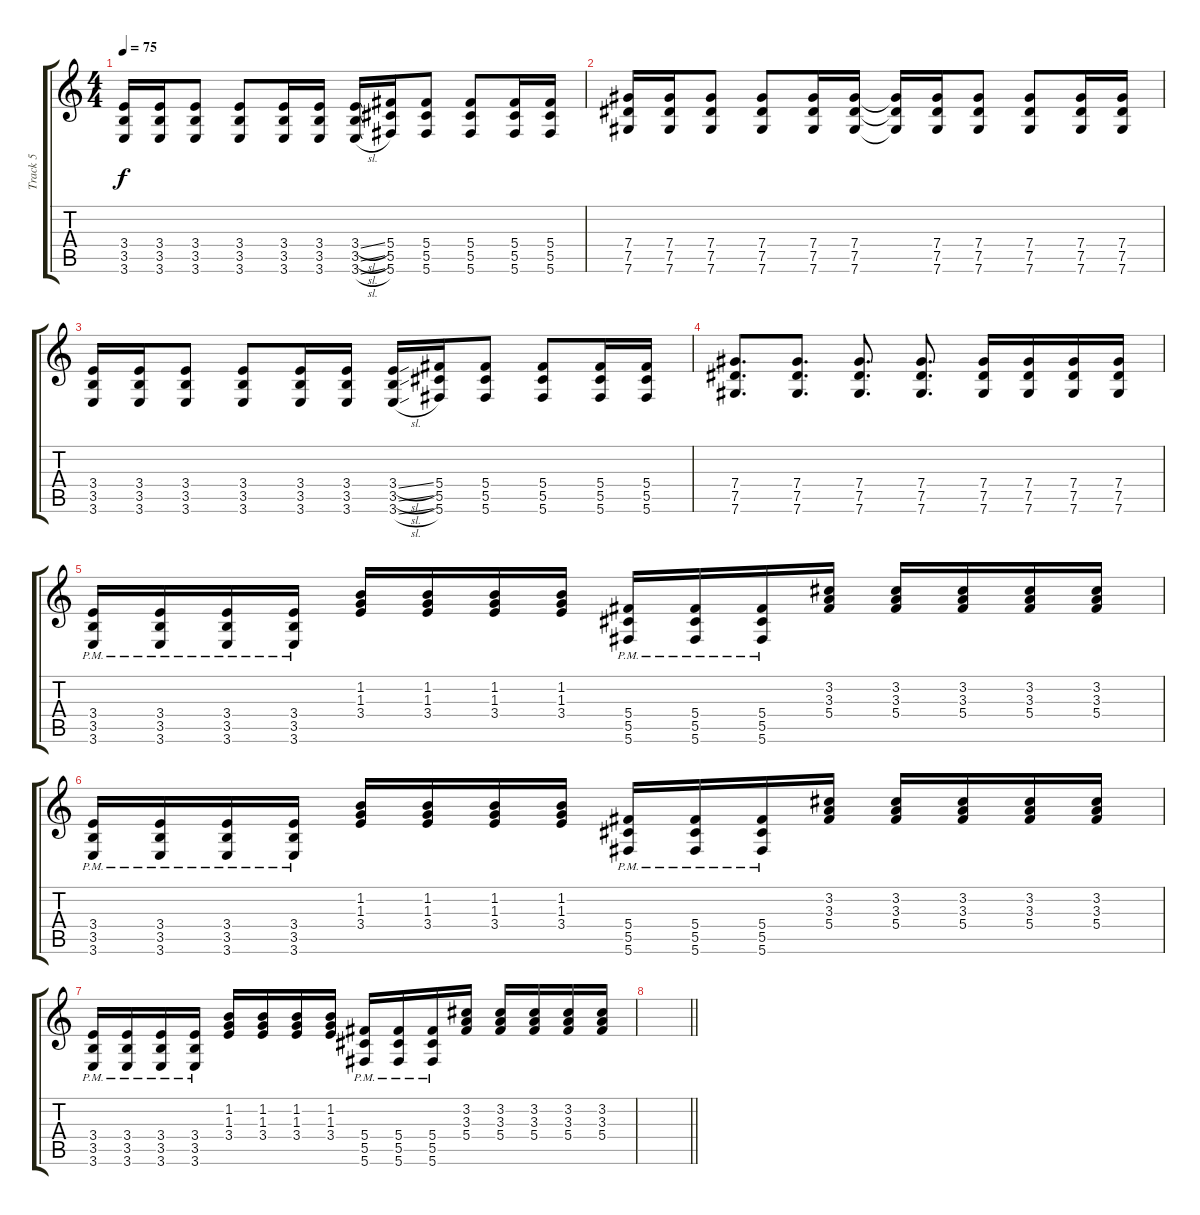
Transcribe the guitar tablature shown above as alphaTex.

\track ("Track 5" "Track 5") {instrument overdrivenguitar}
\staff {score tabs}
\tuning (Eb4 Bb3 Gb3 Db3 Ab2 Db2) {hide}
\ts (4 4)
\tempo 75
\clef g2
\ks c
(3.4 3.5 3.6).16{dy f} (3.4 3.5 3.6).16 (3.4 3.5 3.6).8 (3.4 3.5 3.6).8 (3.4 3.5 3.6).16 (3.4 3.5 3.6).16 (3.4{sl} 3.5{sl} 3.6{sl}).16 (5.4 5.5 5.6).16 (5.4 5.5 5.6).8 (5.4 5.5 5.6).8 (5.4 5.5 5.6).16 (5.4 5.5 5.6).16 |
(7.4 7.5 7.6).16 (7.4 7.5 7.6).16 (7.4 7.5 7.6).8 (7.4 7.5 7.6).8 (7.4 7.5 7.6).16 (7.4 7.5 7.6).16 (7.4{t} 7.5{t} 7.6{t}).16 (7.4 7.5 7.6).16 (7.4 7.5 7.6).8 (7.4 7.5 7.6).8 (7.4 7.5 7.6).16 (7.4 7.5 7.6).16 |
(3.4 3.5 3.6).16 (3.4 3.5 3.6).16 (3.4 3.5 3.6).8 (3.4 3.5 3.6).8 (3.4 3.5 3.6).16 (3.4 3.5 3.6).16 (3.4{sl} 3.5{sl} 3.6{sl}).16 (5.4 5.5 5.6).16 (5.4 5.5 5.6).8 (5.4 5.5 5.6).8 (5.4 5.5 5.6).16 (5.4 5.5 5.6).16 |
(7.4 7.5 7.6).8{d} (7.4 7.5 7.6).8{d} (7.4 7.5 7.6).8{d} (7.4 7.5 7.6).8{d} (7.4 7.5 7.6).16 (7.4 7.5 7.6).16 (7.4 7.5 7.6).16 (7.4 7.5 7.6).16 |
(3.4{pm} 3.5{pm} 3.6{pm}).16 (3.4{pm} 3.5{pm} 3.6{pm}).16 (3.4{pm} 3.5{pm} 3.6{pm}).16 (3.4{pm} 3.5{pm} 3.6{pm}).16 (1.2 1.3 3.4).16 (1.2 1.3 3.4).16 (1.2 1.3 3.4).16 (1.2 1.3 3.4).16 (5.4{pm} 5.5{pm} 5.6{pm}).16 (5.4{pm} 5.5{pm} 5.6{pm}).16 (5.4{pm} 5.5{pm} 5.6{pm}).16 (3.2 3.3 5.4).16 (3.2 3.3 5.4).16 (3.2 3.3 5.4).16 (3.2 3.3 5.4).16 (3.2 3.3 5.4).16 |
(3.4{pm} 3.5{pm} 3.6{pm}).16 (3.4{pm} 3.5{pm} 3.6{pm}).16 (3.4{pm} 3.5{pm} 3.6{pm}).16 (3.4{pm} 3.5{pm} 3.6{pm}).16 (1.2 1.3 3.4).16 (1.2 1.3 3.4).16 (1.2 1.3 3.4).16 (1.2 1.3 3.4).16 (5.4{pm} 5.5{pm} 5.6{pm}).16 (5.4{pm} 5.5{pm} 5.6{pm}).16 (5.4{pm} 5.5{pm} 5.6{pm}).16 (3.2 3.3 5.4).16 (3.2 3.3 5.4).16 (3.2 3.3 5.4).16 (3.2 3.3 5.4).16 (3.2 3.3 5.4).16 |
(3.4{pm} 3.5{pm} 3.6{pm}).16 (3.4{pm} 3.5{pm} 3.6{pm}).16 (3.4{pm} 3.5{pm} 3.6{pm}).16 (3.4{pm} 3.5{pm} 3.6{pm}).16 (1.2 1.3 3.4).16 (1.2 1.3 3.4).16 (1.2 1.3 3.4).16 (1.2 1.3 3.4).16 (5.4{pm} 5.5{pm} 5.6{pm}).16 (5.4{pm} 5.5{pm} 5.6{pm}).16 (5.4{pm} 5.5{pm} 5.6{pm}).16 (3.2 3.3 5.4).16 (3.2 3.3 5.4).16 (3.2 3.3 5.4).16 (3.2 3.3 5.4).16 (3.2 3.3 5.4).16 |
\barLineRight lightlight
